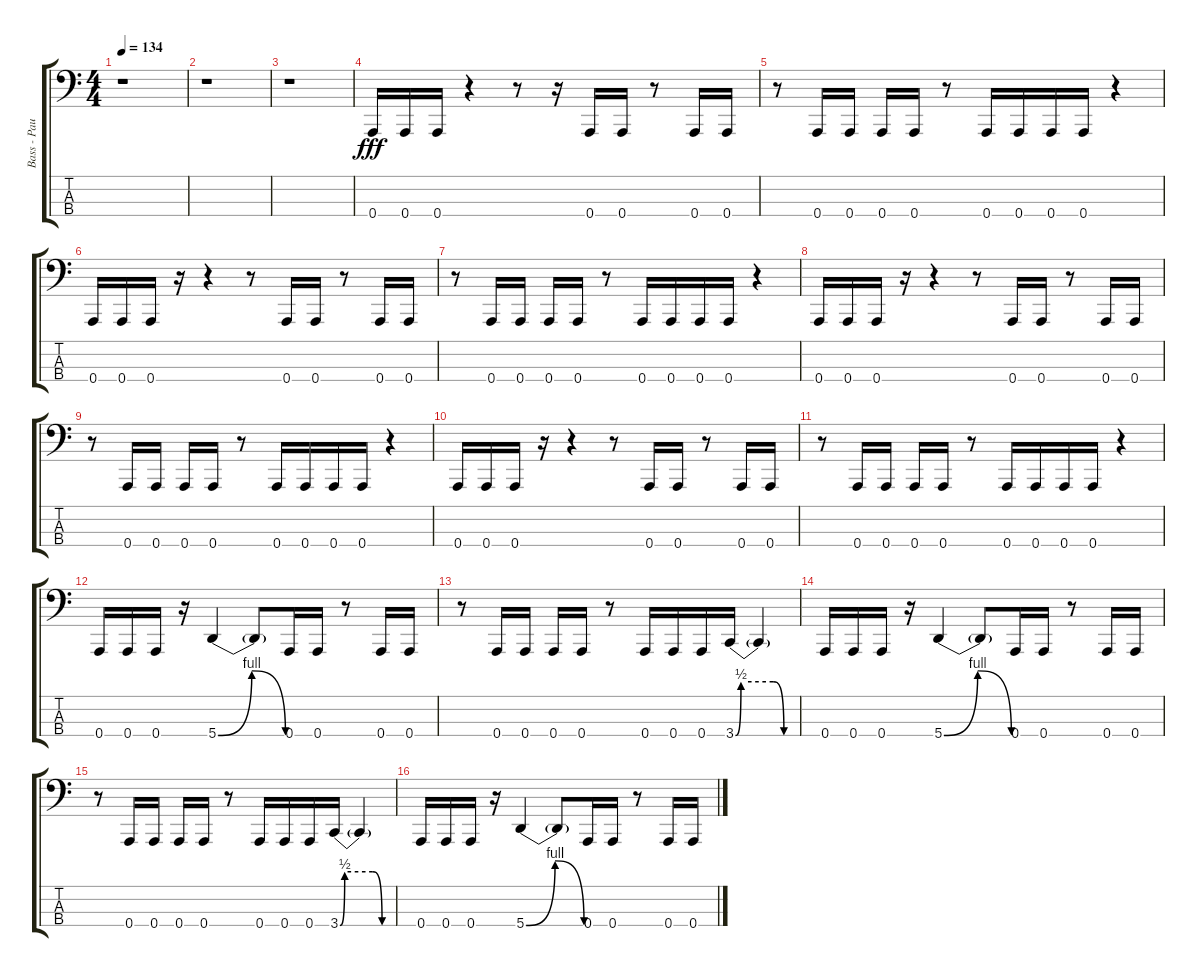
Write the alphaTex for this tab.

\track ("Bass - Paul" "Bass - Pau") {instrument electricbasspick}
\staff {score tabs}
\tuning (D2 A1 E1 A0) {hide}
\ts (4 4)
\tempo 134
\clef f4
\ks c
r.1{dy fff} |
r.1 |
r.1 |
0.4.16 0.4.16 0.4.16 r.4 r.8 r.16 0.4.16 0.4.16 r.8 0.4.16 0.4.16 |
r.8 0.4.16 0.4.16 0.4.16 0.4.16 r.8 0.4.16 0.4.16 0.4.16 0.4.16 r.4 |
0.4.16 0.4.16 0.4.16 r.16 r.4 r.8 0.4.16 0.4.16 r.8 0.4.16 0.4.16 |
r.8 0.4.16 0.4.16 0.4.16 0.4.16 r.8 0.4.16 0.4.16 0.4.16 0.4.16 r.4 |
0.4.16 0.4.16 0.4.16 r.16 r.4 r.8 0.4.16 0.4.16 r.8 0.4.16 0.4.16 |
r.8 0.4.16 0.4.16 0.4.16 0.4.16 r.8 0.4.16 0.4.16 0.4.16 0.4.16 r.4 |
0.4.16 0.4.16 0.4.16 r.16 r.4 r.8 0.4.16 0.4.16 r.8 0.4.16 0.4.16 |
r.8 0.4.16 0.4.16 0.4.16 0.4.16 r.8 0.4.16 0.4.16 0.4.16 0.4.16 r.4 |
0.4.16 0.4.16 0.4.16 r.16 5.4{be (bendrelease 0 0 5 4 55 4 60 0)}.4 5.4{t}.8 0.4.16 0.4.16 r.8 0.4.16 0.4.16 |
r.8 0.4.16 0.4.16 0.4.16 0.4.16 r.8 0.4.16 0.4.16 0.4.16 3.4{be (custom 0 0 5 2 35 2 45 0 60 0)}.16 3.4{t}.4 |
0.4.16 0.4.16 0.4.16 r.16 5.4{be (bendrelease 0 0 5 4 55 4 60 0)}.4 5.4{t}.8 0.4.16 0.4.16 r.8 0.4.16 0.4.16 |
r.8 0.4.16 0.4.16 0.4.16 0.4.16 r.8 0.4.16 0.4.16 0.4.16 3.4{be (custom 0 0 5 2 35 2 45 0 60 0)}.16 3.4{t}.4 |
0.4.16 0.4.16 0.4.16 r.16 5.4{be (bendrelease 0 0 5 4 55 4 60 0)}.4 5.4{t}.8 0.4.16 0.4.16 r.8 0.4.16 0.4.16
